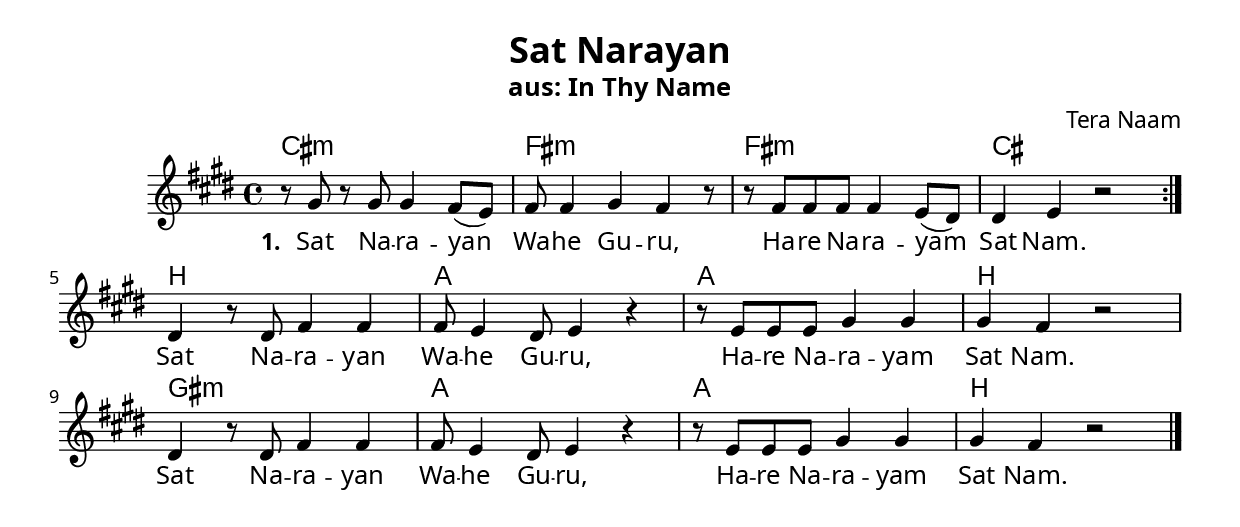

\include "deutsch.ly"

\version "2.18.0"

\include "../paper.ily"

%%%aC =  \markup {\fret-diagram-verbose #'(
%%%		  (place-fret 1 3)
%%%		  (place-fret 2 1)
%%%		  (place-fret 3 2)
%%%		  (mute 4 )
%%%		  (place-fret 5 3)
%%%		  (mute 6)
%%%	       )}
%%%smallE =  \markup {\fret-diagram-verbose #'(
%%%		  (place-fret 1 3)
%%%		  (open 2)
%%%		  (open 3)
%%%		  (place-fret 4 2)
%%%		  (mute 5)
%%%		  (mute 6)
%%%		  )}

melodie =  \relative g' {
  \repeat "volta" 2 {
    %%  Sat Na -- ra -- yan Wa -- he Gu -- ru,
    r8 gis r8 gis8 gis4 fis8( e) | fis8 fis4 gis4 fis r8 | 
    %%  Ha -- re Na -- ra -- yam Sat Nam.
    r8 fis8 fis fis fis4 e8( dis) | dis4  e4  r2 
  }
  %%  Sat Na -- ra -- yan Wa -- he Gu -- ru,
  dis4 r8  dis8 fis4 fis fis8 e4 dis8 e4 r4   
  %%  Ha -- re Na -- ra -- yam Sat Nam.
  r8 e8 e8 e8 gis4 gis gis fis r2 
  %%  Sat Na -- ra -- yan Wa -- he Gu -- ru,
  dis4 r8  dis8 fis4 fis fis8 e4 dis8 e4 r4   
  %%  Ha -- re Na -- ra -- yam Sat Nam.
  r8 e8 e8 e8 gis4 gis gis fis r2 

  \bar "|."
   
}

textI = \lyricmode {
  \set stanza = #"1. "
  Sat Na -- ra -- yan Wa -- he Gu -- ru,
  Ha -- re Na -- ra -- yam Sat Nam.

  Sat Na -- ra -- yan Wa -- he Gu -- ru,
  Ha -- re Na -- ra -- yam Sat Nam.

  Sat Na -- ra -- yan Wa -- he Gu -- ru,
  Ha -- re Na -- ra -- yam Sat Nam.

  Sat Na -- ra -- yan Wa -- he Gu -- ru,
  Ha -- re Na -- ra -- yam Sat Nam.
}

chordSymbols = \chordmode {
  \semiGermanChords
  cis1:m fis:m fis:m cis1 |

  h a a h
  gis:m a a h 
}

\score { 
       <<
	 \context ChordNames {
	   \set Score.markFormatter = #format-mark-box-letters
	   \chordSymbols
	 }
	 \new Staff {
	    \time 4/4
	    \key cis \minor
	     \new Voice = "mel" { \melodie  \bar "|." }
	   }
	   \new Lyrics \lyricsto "mel" {
	     \textI
	   }
       >>
	\layout {
	  \context {\Staff \RemoveEmptyStaves }
	}
       \header {
	 title = "Sat Narayan"
	 composer = "Tera Naam"
	 subtitle = "aus: In Thy Name"
       }
}
